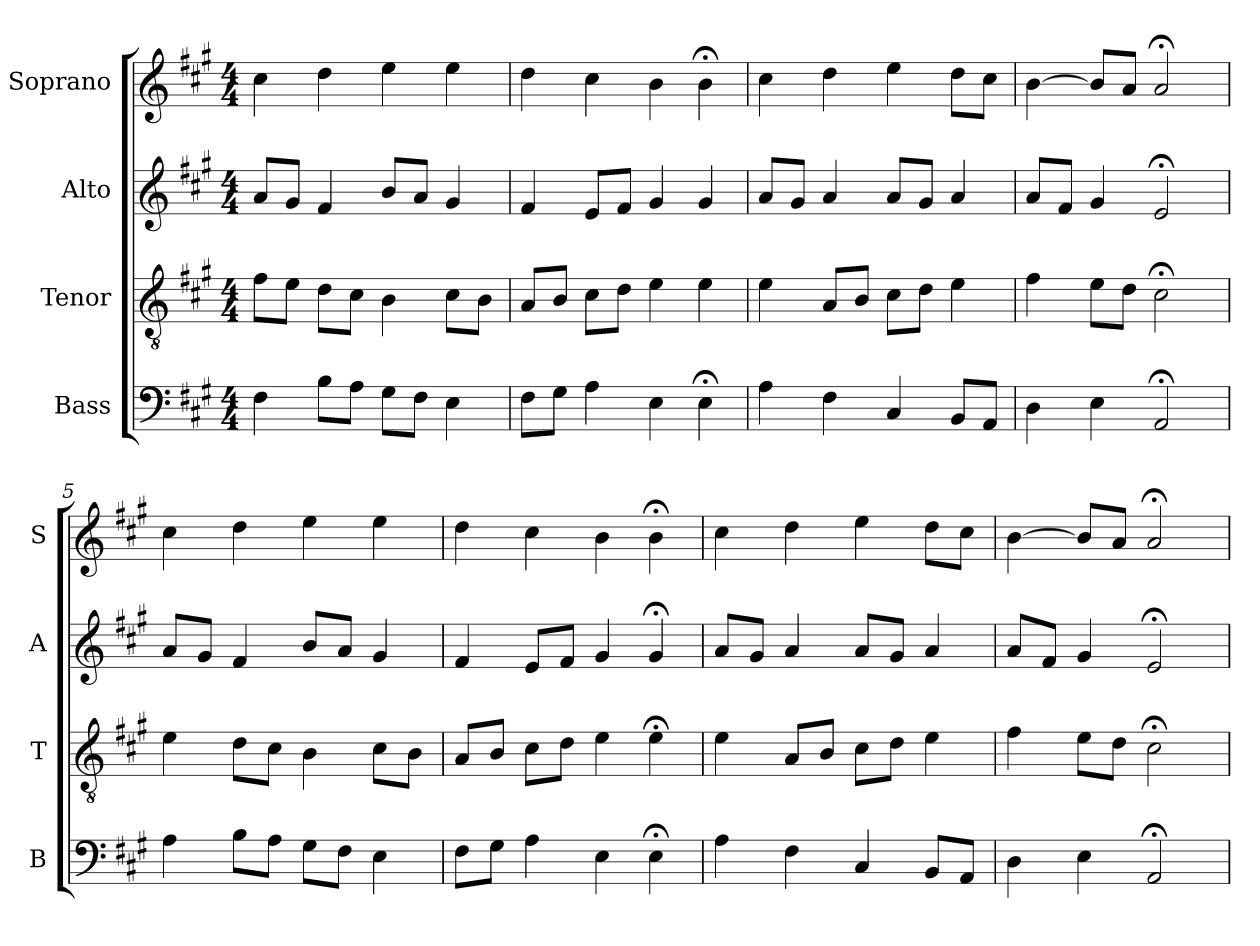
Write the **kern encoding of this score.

**kern	**kern	**kern	**kern
*part4	*part3	*part2	*part1
*staff4	*staff3	*staff2	*staff1
*I"Bass	*I"Tenor	*I"Alto	*I"Soprano
*I'B	*I'T	*I'A	*I'S
*clefF4	*clefGv2	*clefG2	*clefG2
*k[f#c#g#]	*k[f#c#g#]	*k[f#c#g#]	*k[f#c#g#]
*A:	*A:	*A:	*A:
*M4/4	*M4/4	*M4/4	*M4/4
*MM100	*MM100	*MM100	*MM100
=1	=1	=1	=1
4F#	8f#L	8aL	4cc#
.	8eJ	8g#J	.
8BL	8dL	4f#	4dd
8AJ	8c#J	.	.
8G#L	4B	8bL	4ee
8F#J	.	8aJ	.
4E	8c#L	4g#	4ee
.	8BJ	.	.
=2	=2	=2	=2
8F#L	8AL	4f#	4dd
8G#J	8BJ	.	.
4A	8c#L	8eL	4cc#
.	8dJ	8f#J	.
4E	4e	4g#	4b
4E;<	4e	4g#	4b;<
=3	=3	=3	=3
4A	4e	8aL	4cc#
.	.	8g#J	.
4F#	8AL	4a	4dd
.	8BJ	.	.
4C#	8c#L	8aL	4ee
.	8dJ	8g#J	.
8BBL	4e	4a	8ddL
8AAJ	.	.	8cc#J
=4	=4	=4	=4
4D	4f#	8aL	[4b
.	.	8f#J	.
4E	8eL	4g#	8bL]
.	8dJ	.	8aJ
2AA;<	2c#;<	2e;<	2a;<
=5	=5	=5	=5
4A	4e	8aL	4cc#
.	.	8g#J	.
8BL	8dL	4f#	4dd
8AJ	8c#J	.	.
8G#L	4B	8bL	4ee
8F#J	.	8aJ	.
4E	8c#L	4g#	4ee
.	8BJ	.	.
=6	=6	=6	=6
8F#L	8AL	4f#	4dd
8G#J	8BJ	.	.
4A	8c#L	8eL	4cc#
.	8dJ	8f#J	.
4E	4e	4g#	4b
4E;<	4e;<	4g#;<	4b;<
=7	=7	=7	=7
4A	4e	8aL	4cc#
.	.	8g#J	.
4F#	8AL	4a	4dd
.	8BJ	.	.
4C#	8c#L	8aL	4ee
.	8dJ	8g#J	.
8BBL	4e	4a	8ddL
8AAJ	.	.	8cc#J
=8	=8	=8	=8
4D	4f#	8aL	[4b
.	.	8f#J	.
4E	8eL	4g#	8bL]
.	8dJ	.	8aJ
2AA;<	2c#;<	2e;<	2a;<
=	=	=	=
*-	*-	*-	*-
